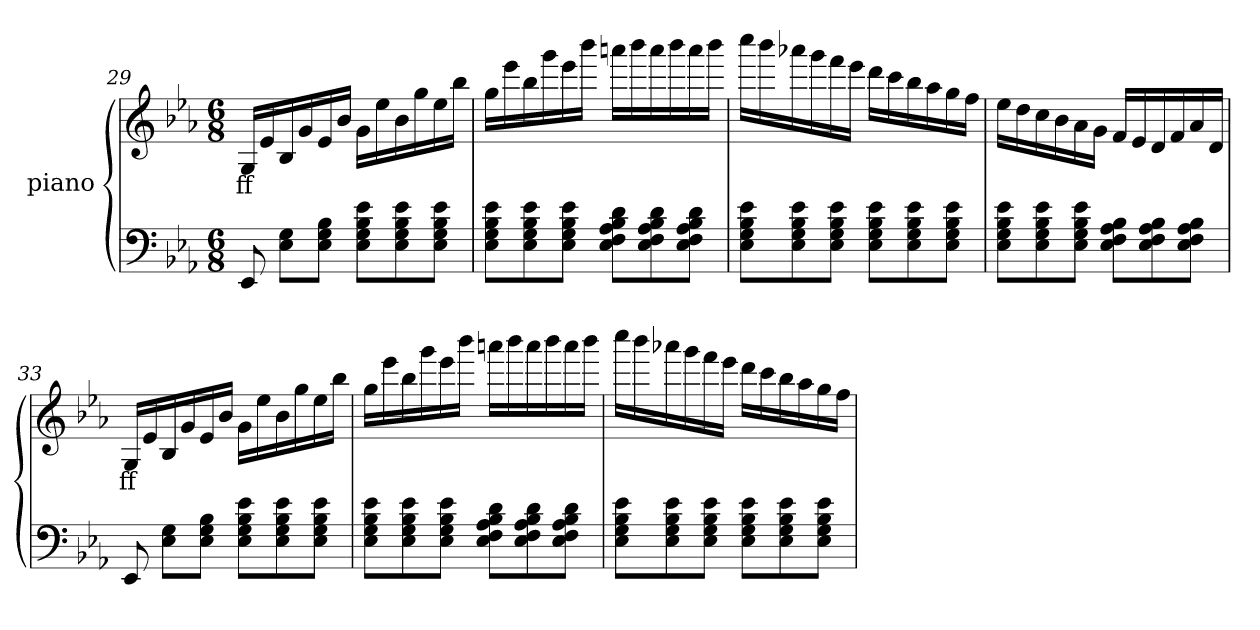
**kern	**kern	**text
*part2	*part1	*part1
*staff2	*staff1	*staff1
*	*I"piano	*
*clefF4	*clefG2	*
*k[b-e-a-]	*k[b-e-a-]	*
*E-:	*E-:	*
*M6/8	*M6/8	*
=29	=29	=29
8EE-	16GLL	ff
.	16e-	.
8E- 8GL	16B-	.
.	16g	.
8E- 8G 8B-J	16e-	.
.	16b-JJ	.
8E- 8G 8B- 8e-L	16gLL	.
.	16ee-	.
8E- 8G 8B- 8e-	16b-	.
.	16gg	.
8E- 8G 8B- 8e-J	16ee-	.
.	16bb-JJ	.
=30	=30	=30
8E- 8G 8B- 8e-L	16ggLL	.
.	16eee-	.
8E- 8G 8B- 8e-	16bb-	.
.	16ggg	.
8E- 8G 8B- 8e-J	16eee-	.
.	16bbb-JJ	.
8E- 8F 8A- 8B- 8dL	16aaanLL	.
.	16bbb-	.
8E- 8F 8A- 8B- 8d	16aaa	.
.	16bbb-	.
8E- 8F 8A- 8B- 8dJ	16aaa	.
.	16bbb-JJ	.
=31	=31	=31
8E- 8G 8B- 8e-L	16ccccLL	.
.	16bbb-	.
8E- 8G 8B- 8e-	16aaa-X	.
.	16ggg	.
8E- 8G 8B- 8e-J	16fff	.
.	16eee-JJ	.
8E- 8G 8B- 8e-L	16dddLL	.
.	16ccc	.
8E- 8G 8B- 8e-	16bb-	.
.	16aa-	.
8E- 8G 8B- 8e-J	16gg	.
.	16ffJJ	.
=32	=32	=32
8E- 8G 8B- 8e-L	16ee-LL	.
.	16dd	.
8E- 8G 8B- 8e-	16cc	.
.	16b-	.
8E- 8G 8B- 8e-J	16a-	.
.	16gJJ	.
8E- 8F 8A- 8B-L	16fLL	.
.	16e-	.
8E- 8F 8A- 8B-	16d	.
.	16f	.
8E- 8F 8A- 8B-J	16a-	.
.	16dJJ	.
=33	=33	=33
8EE-	16GLL	ff
.	16e-	.
8E- 8GL	16B-	.
.	16g	.
8E- 8G 8B-J	16e-	.
.	16b-JJ	.
8E- 8G 8B- 8e-L	16gLL	.
.	16ee-	.
8E- 8G 8B- 8e-	16b-	.
.	16gg	.
8E- 8G 8B- 8e-J	16ee-	.
.	16bb-JJ	.
=34	=34	=34
8E- 8G 8B- 8e-L	16ggLL	.
.	16eee-	.
8E- 8G 8B- 8e-	16bb-	.
.	16ggg	.
8E- 8G 8B- 8e-J	16eee-	.
.	16bbb-JJ	.
8E- 8F 8A- 8B- 8dL	16aaanLL	.
.	16bbb-	.
8E- 8F 8A- 8B- 8d	16aaa	.
.	16bbb-	.
8E- 8F 8A- 8B- 8dJ	16aaa	.
.	16bbb-JJ	.
=35	=35	=35
8E- 8G 8B- 8e-L	16ccccLL	.
.	16bbb-	.
8E- 8G 8B- 8e-	16aaa-X	.
.	16ggg	.
8E- 8G 8B- 8e-J	16fff	.
.	16eee-JJ	.
8E- 8G 8B- 8e-L	16dddLL	.
.	16ccc	.
8E- 8G 8B- 8e-	16bb-	.
.	16aa-	.
8E- 8G 8B- 8e-J	16gg	.
.	16ffJJ	.
=	=	=
*-	*-	*-
